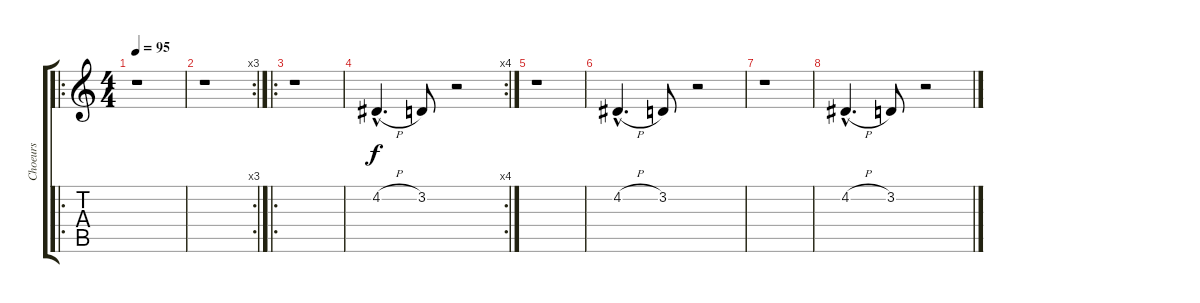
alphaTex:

\track ("Choeurs" "Choeurs") {instrument stringensemble2}
\staff {score tabs}
\tuning (E4 B3 G3 D3 A2 E2) {hide}
\ro
\ts (4 4)
\tempo 95
\clef g2
\ks c
r.1{dy f} |
\rc 3
r.1 |
\ro
r.1 |
\rc 4
4.2{h hac}.4{d} 3.2.8 r.2 |
r.1 |
4.2{h hac}.4{d} 3.2.8 r.2 |
r.1 |
4.2{h hac}.4{d} 3.2.8 r.2
